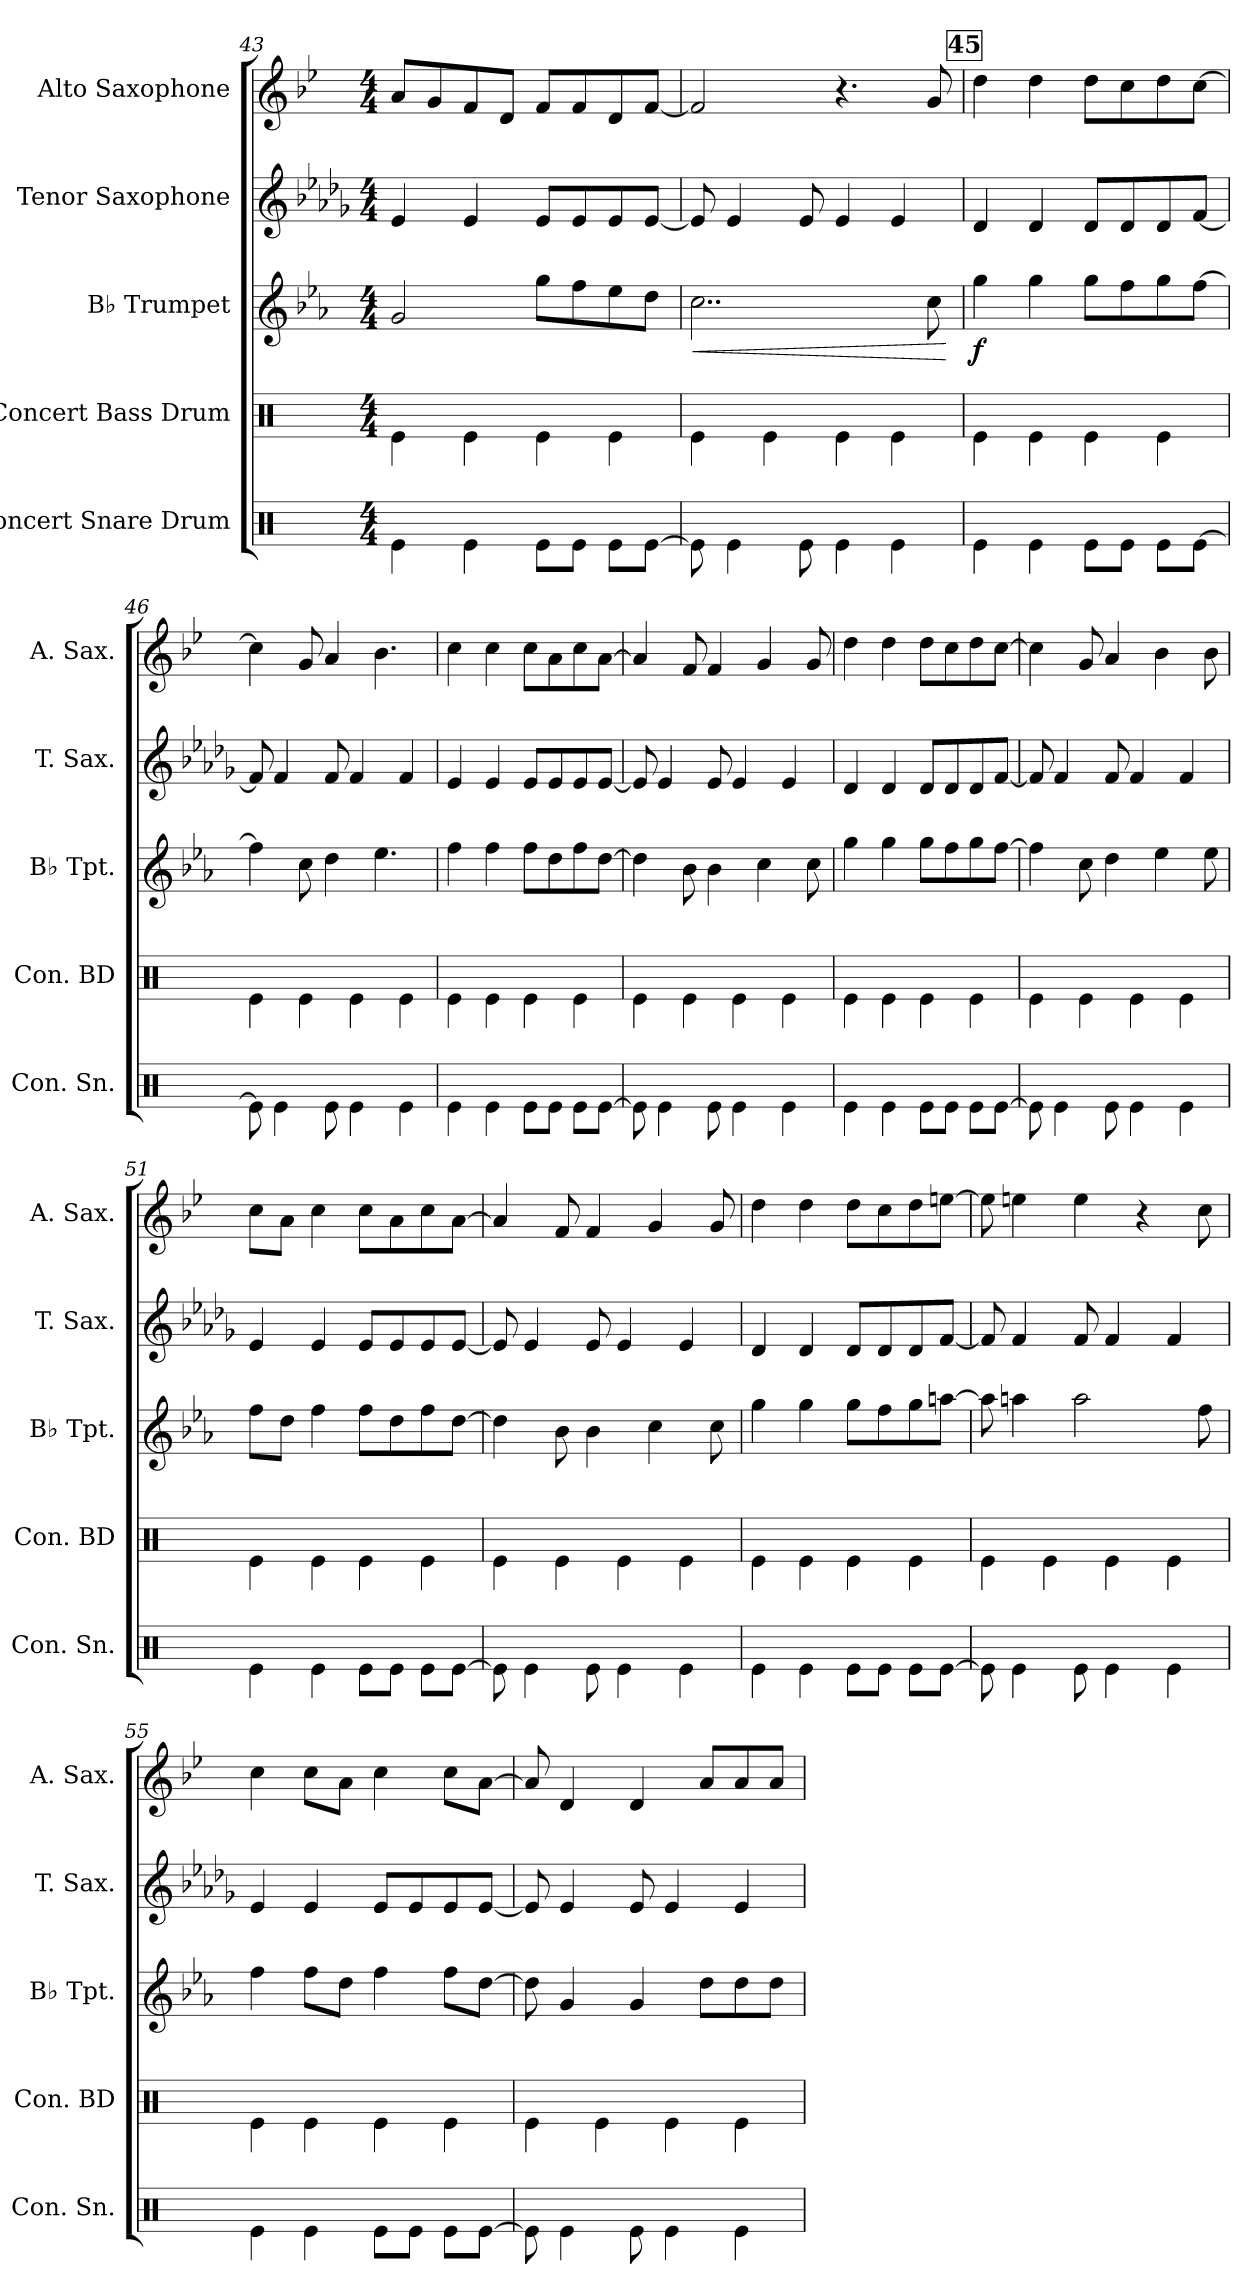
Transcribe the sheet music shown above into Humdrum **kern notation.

**kern	**kern	**kern	**dynam	**kern	**kern
*part5	*part4	*part3	*part3	*part2	*part1
*staff5	*staff4	*staff3	*staff3	*staff2	*staff1
*I"Concert Snare Drum	*I"Concert Bass Drum	*I"B♭ Trumpet	*	*I"Tenor Saxophone	*I"Alto Saxophone
*I'Con. Sn.	*I'Con. BD	*I'B♭ Tpt.	*	*I'T. Sax.	*I'A. Sax.
*clefX	*clefX	*clefG2	*	*clefG2	*clefG2
*	*	*ITrd1c2	*	*ITrd8c14	*ITrd5c9
*k[]	*k[]	*k[b-e-a-d-g-]	*	*k[b-e-a-d-g-]	*k[b-e-a-d-g-]
*M4/4	*M4/4	*M4/4	*	*M4/4	*M4/4
=43	=43	=43	=43	=43	=43
4Re\	4Re\	2f/	.	4E-/	8c/L
.	.	.	.	.	8B-/
4Re\	4Re\	.	.	4E-/	8A-/
.	.	.	.	.	8F/J
8Re\L	4Re\	8ff\L	.	8E-/L	8A-/L
8Re\J	.	8ee-\	.	8E-/	8A-/
8Re\L	4Re\	8dd-\	.	8E-/	8F/
[8Re\J	.	8cc\J	.	[8E-/J	[8A-/J
!!LO:LB:g=z
=44	=44	=44	=44	=44	=44
!	!	!	!LO:HP:b	!	!
8Re\]	4Re\	2..b-\	<	8E-/]	2A-/]
4Re\	.	.	.	4E-/	.
.	4Re\	.	.	.	.
8Re\	.	.	.	8E-/	.
4Re\	4Re\	.	.	4E-/	4.r
4Re\	4Re\	.	.	4E-/	.
.	.	8b-\	.	.	8B-/
.	.	.	[	.	.
!!LO:REH:place=s1:a:B:fs=14:t=45
=45	=45	=45	=45	=45	=45
!	!	!	!LO:DY:b	!	!
4Re\	4Re\	4ff\	f	4D-/	4f\
4Re\	4Re\	4ff\	.	4D-/	4f\
8Re\L	4Re\	8ff\L	.	8D-/L	8f\L
8Re\J	.	8ee-\	.	8D-/	8e-\
8Re\L	4Re\	8ff\	.	8D-/	8f\
[8Re\J	.	[8ee-\J	.	[8F/J	[8e-\J
=46	=46	=46	=46	=46	=46
8Re\]	4Re\	4ee-\]	.	8F/]	4e-\]
4Re\	.	.	.	4F/	.
.	4Re\	8b-\	.	.	8B-/
8Re\	.	4cc\	.	8F/	4c/
4Re\	4Re\	.	.	4F/	.
.	.	4.dd-\	.	.	4.d-\
4Re\	4Re\	.	.	4F/	.
=47	=47	=47	=47	=47	=47
4Re\	4Re\	4ee-\	.	4E-/	4e-\
4Re\	4Re\	4ee-\	.	4E-/	4e-\
8Re\L	4Re\	8ee-\L	.	8E-/L	8e-\L
8Re\J	.	8cc\	.	8E-/	8c\
8Re\L	4Re\	8ee-\	.	8E-/	8e-\
[8Re\J	.	[8cc\J	.	[8E-/J	[8c\J
=48	=48	=48	=48	=48	=48
8Re\]	4Re\	4cc\]	.	8E-/]	4c/]
4Re\	.	.	.	4E-/	.
.	4Re\	8a-\	.	.	8A-/
8Re\	.	4a-\	.	8E-/	4A-/
4Re\	4Re\	.	.	4E-/	.
.	.	4b-\	.	.	4B-/
4Re\	4Re\	.	.	4E-/	.
.	.	8b-\	.	.	8B-/
!!LO:LB:g=z
=49	=49	=49	=49	=49	=49
4Re\	4Re\	4ff\	.	4D-/	4f\
4Re\	4Re\	4ff\	.	4D-/	4f\
8Re\L	4Re\	8ff\L	.	8D-/L	8f\L
8Re\J	.	8ee-\	.	8D-/	8e-\
8Re\L	4Re\	8ff\	.	8D-/	8f\
[8Re\J	.	[8ee-\J	.	[8F/J	[8e-\J
=50	=50	=50	=50	=50	=50
8Re\]	4Re\	4ee-\]	.	8F/]	4e-\]
4Re\	.	.	.	4F/	.
.	4Re\	8b-\	.	.	8B-/
8Re\	.	4cc\	.	8F/	4c/
4Re\	4Re\	.	.	4F/	.
.	.	4dd-\	.	.	4d-\
4Re\	4Re\	.	.	4F/	.
.	.	8dd-\	.	.	8d-\
=51	=51	=51	=51	=51	=51
4Re\	4Re\	8ee-\L	.	4E-/	8e-\L
.	.	8cc\J	.	.	8c\J
4Re\	4Re\	4ee-\	.	4E-/	4e-\
8Re\L	4Re\	8ee-\L	.	8E-/L	8e-\L
8Re\J	.	8cc\	.	8E-/	8c\
8Re\L	4Re\	8ee-\	.	8E-/	8e-\
[8Re\J	.	[8cc\J	.	[8E-/J	[8c\J
=52	=52	=52	=52	=52	=52
8Re\]	4Re\	4cc\]	.	8E-/]	4c/]
4Re\	.	.	.	4E-/	.
.	4Re\	8a-\	.	.	8A-/
8Re\	.	4a-\	.	8E-/	4A-/
4Re\	4Re\	.	.	4E-/	.
.	.	4b-\	.	.	4B-/
4Re\	4Re\	.	.	4E-/	.
.	.	8b-\	.	.	8B-/
=53	=53	=53	=53	=53	=53
4Re\	4Re\	4ff\	.	4D-/	4f\
4Re\	4Re\	4ff\	.	4D-/	4f\
8Re\L	4Re\	8ff\L	.	8D-/L	8f\L
8Re\J	.	8ee-\	.	8D-/	8e-\
8Re\L	4Re\	8ff\	.	8D-/	8f\
[8Re\J	.	[8ggn\J	.	[8F/J	[8gn\J
!!LO:LB:g=z
=54	=54	=54	=54	=54	=54
8Re\]	4Re\	8gg\]	.	8F/]	8g\]
4Re\	.	4ggn\	.	4F/	4gn\
.	4Re\	.	.	.	.
8Re\	.	2gg\	.	8F/	4g\
4Re\	4Re\	.	.	4F/	.
.	.	.	.	.	4r
4Re\	4Re\	.	.	4F/	.
.	.	8ee-\	.	.	8e-\
=55	=55	=55	=55	=55	=55
4Re\	4Re\	4ee-\	.	4E-/	4e-\
4Re\	4Re\	8ee-\L	.	4E-/	8e-\L
.	.	8cc\J	.	.	8c\J
8Re\L	4Re\	4ee-\	.	8E-/L	4e-\
8Re\J	.	.	.	8E-/	.
8Re\L	4Re\	8ee-\L	.	8E-/	8e-\L
[8Re\J	.	[8cc\J	.	[8E-/J	[8c\J
=56	=56	=56	=56	=56	=56
8Re\]	4Re\	8cc\]	.	8E-/]	8c/]
4Re\	.	4f/	.	4E-/	4F/
.	4Re\	.	.	.	.
8Re\	.	4f/	.	8E-/	4F/
4Re\	4Re\	.	.	4E-/	.
.	.	8cc\L	.	.	8c/L
4Re\	4Re\	8cc\	.	4E-/	8c/
.	.	8cc\J	.	.	8c/J
=	=	=	=	=	=
*-	*-	*-	*-	*-	*-
